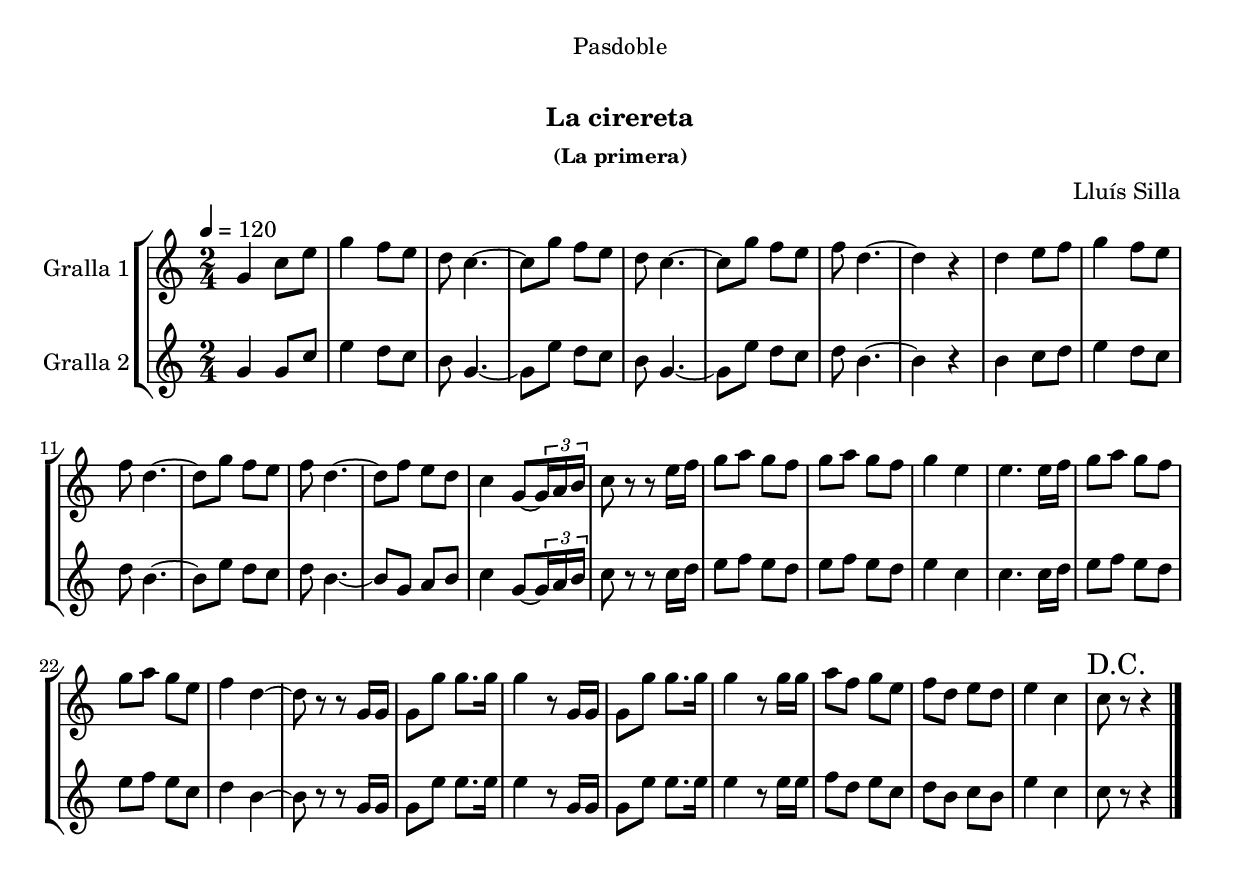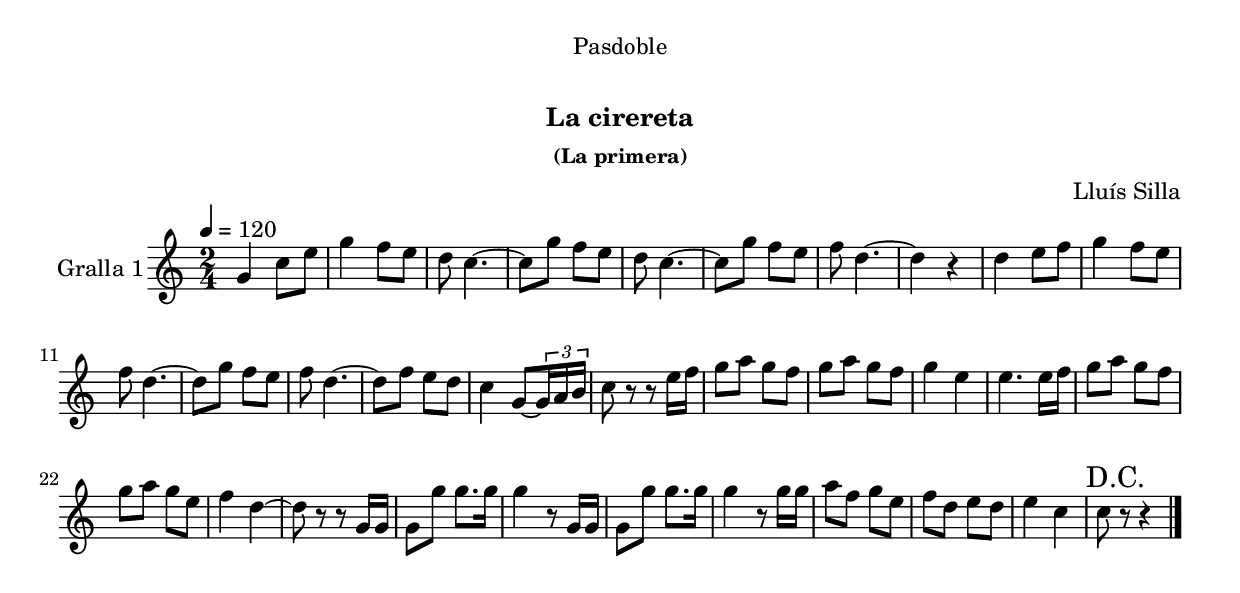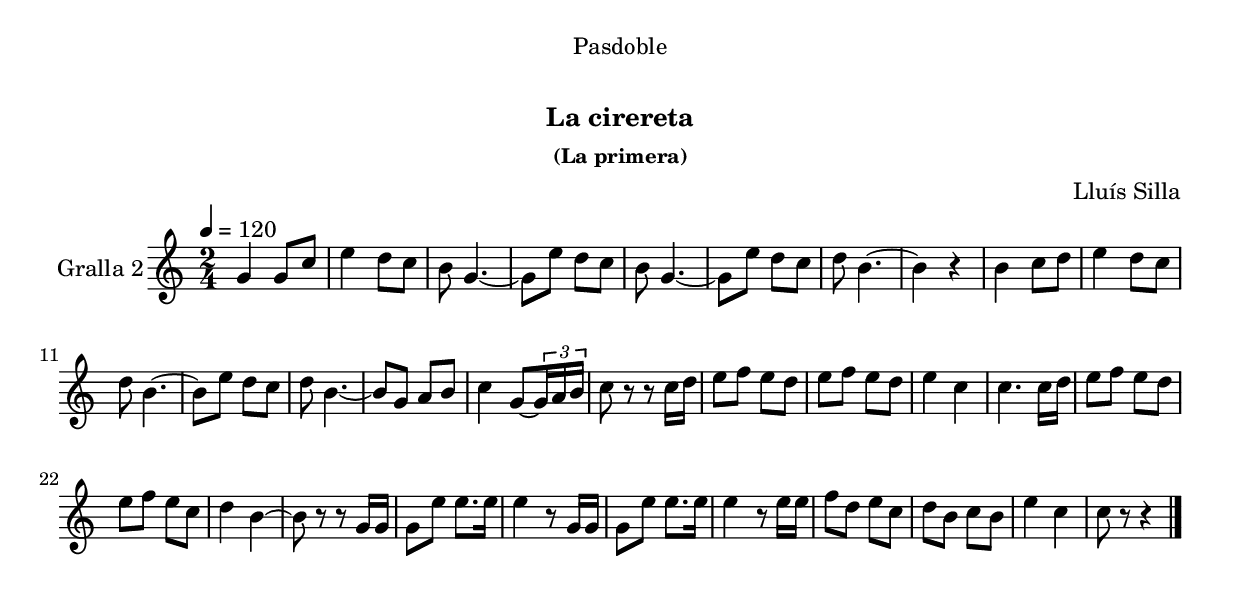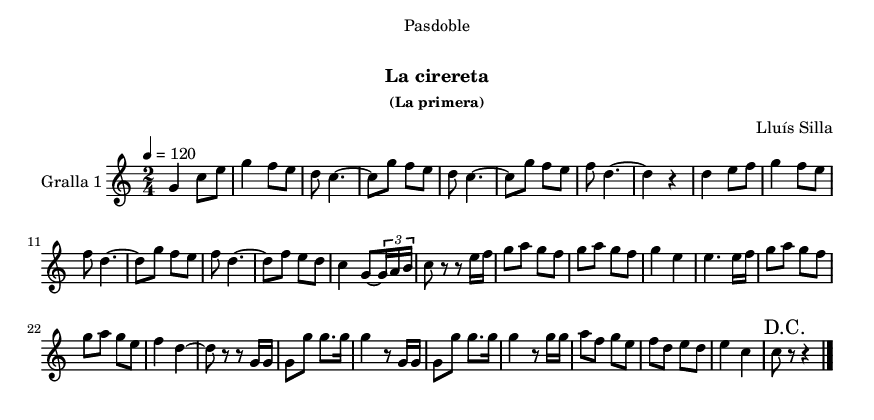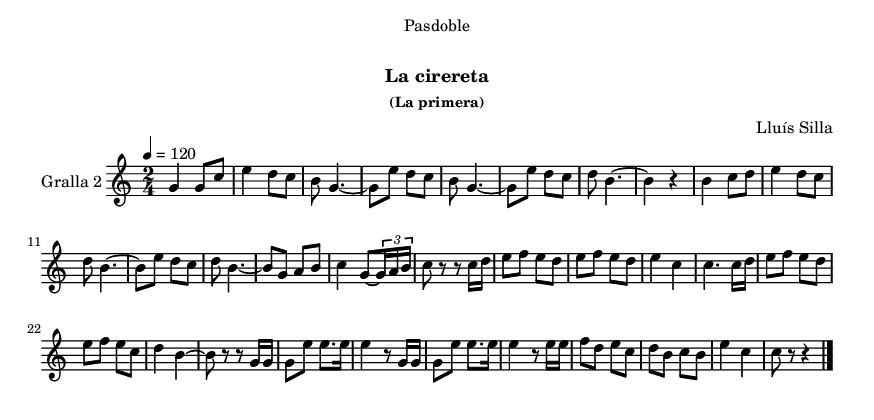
\version "2.16.0"

\header {
  dedication="Pasdoble"
  title="   "
  subtitle="La cirereta"
  subsubtitle="(La primera)"
  poet=""
  meter=""
  piece=""
  composer="Lluís Silla"
  arranger=""
  opus=""
  instrument=""
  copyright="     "
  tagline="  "
}

liniaroAa =
\relative g'
{
  \tempo 4=120
  \clef treble
  \key c \major
  \time 2/4
  g4 c8 e  |
  g4 f8 e  |
  d8 c4. ~  |
  c8 g' f e  |
  %05
  d8 c4. ~  |
  c8 g' f e  |
  f8 d4. ~  |
  d4 r  |
  d4 e8 f  |
  %10
  g4 f8 e  |
  f8 d4. ~  |
  d8 g f e  |
  f8 d4. ~  |
  d8 f e d  |
  %15
  c4 g8 ~ \times 2/3 { g16 a b }  |
  c8 r r e16 f  |
  g8 a g f  |
  g8 a g f  |
  g4 e  |
  %20
  e4. e16 f  |
  g8 a g f  |
  g8 a g e  |
  f4 d ~  |
  d8 r r g,16 g  |
  %25
  g8 g' g8. g16  |
  g4 r8 g,16 g  |
  g8 g' g8. g16  |
  g4 r8 g16 g  |
  a8 f g e  |
  %30
  f8 d e d  |
  e4 c  |
  \mark "D.C." c8 r r4  \bar "|."
}

liniaroAb =
\relative g'
{
  \tempo 4=120
  \clef treble
  \key c \major
  \time 2/4
  g4 g8 c  |
  e4 d8 c  |
  b8 g4. ~  |
  g8 e' d c  |
  %05
  b8 g4. ~  |
  g8 e' d c  |
  d8 b4. ~  |
  b4 r  |
  b4 c8 d  |
  %10
  e4 d8 c  |
  d8 b4. ~  |
  b8 e d c  |
  d8 b4. ~  |
  b8 g a b  |
  %15
  c4 g8 ~ \times 2/3 { g16 a b }  |
  c8 r r c16 d  |
  e8 f e d  |
  e8 f e d  |
  e4 c  |
  %20
  c4. c16 d  |
  e8 f e d  |
  e8 f e c  |
  d4 b ~  |
  b8 r r g16 g  |
  %25
  g8 e' e8. e16  |
  e4 r8 g,16 g  |
  g8 e' e8. e16  |
  e4 r8 e16 e  |
  f8 d e c  |
  %30
  d8 b c b  |
  e4 c  |
  c8 r r4  \bar "|."
}

\book {

\paper {
  print-page-number = false
}

\bookpart {
  \score {
    \new StaffGroup {
      \override Score.RehearsalMark #'self-alignment-X = #LEFT
      <<
        \new Staff \with {instrumentName = #"Gralla 1" } \liniaroAa
        \new Staff \with {instrumentName = #"Gralla 2" } \liniaroAb
      >>
    }
    \layout {}
  }\score { \unfoldRepeats
    \new StaffGroup {
      \override Score.RehearsalMark #'self-alignment-X = #LEFT
      <<
        \new Staff \with {instrumentName = #"Gralla 1" } \liniaroAa
        \new Staff \with {instrumentName = #"Gralla 2" } \liniaroAb
      >>
    }
    \midi {}
  }
}

\bookpart {
  \header {}
  \score {
    \new StaffGroup {
      \override Score.RehearsalMark #'self-alignment-X = #LEFT
      <<
        \new Staff \with {instrumentName = #"Gralla 1" } \liniaroAa
      >>
    }
    \layout {}
  }\score { \unfoldRepeats
    \new StaffGroup {
      \override Score.RehearsalMark #'self-alignment-X = #LEFT
      <<
        \new Staff \with {instrumentName = #"Gralla 1" } \liniaroAa
      >>
    }
    \midi {}
  }
}

\bookpart {
  \header {}
  \score {
    \new StaffGroup {
      \override Score.RehearsalMark #'self-alignment-X = #LEFT
      <<
        \new Staff \with {instrumentName = #"Gralla 2" } \liniaroAb
      >>
    }
    \layout {}
  }\score { \unfoldRepeats
    \new StaffGroup {
      \override Score.RehearsalMark #'self-alignment-X = #LEFT
      <<
        \new Staff \with {instrumentName = #"Gralla 2" } \liniaroAb
      >>
    }
    \midi {}
  }
}

}

\book {

\paper {
  print-page-number = false
  #(set-paper-size "a6landscape")
  #(layout-set-staff-size 14)
}

\bookpart {
  \header {}
  \score {
    \new StaffGroup {
      \override Score.RehearsalMark #'self-alignment-X = #LEFT
      <<
        \new Staff \with {instrumentName = #"Gralla 1" } \liniaroAa
      >>
    }
    \layout {}
  }
}

\bookpart {
  \header {}
  \score {
    \new StaffGroup {
      \override Score.RehearsalMark #'self-alignment-X = #LEFT
      <<
        \new Staff \with {instrumentName = #"Gralla 2" } \liniaroAb
      >>
    }
    \layout {}
  }
}

}

